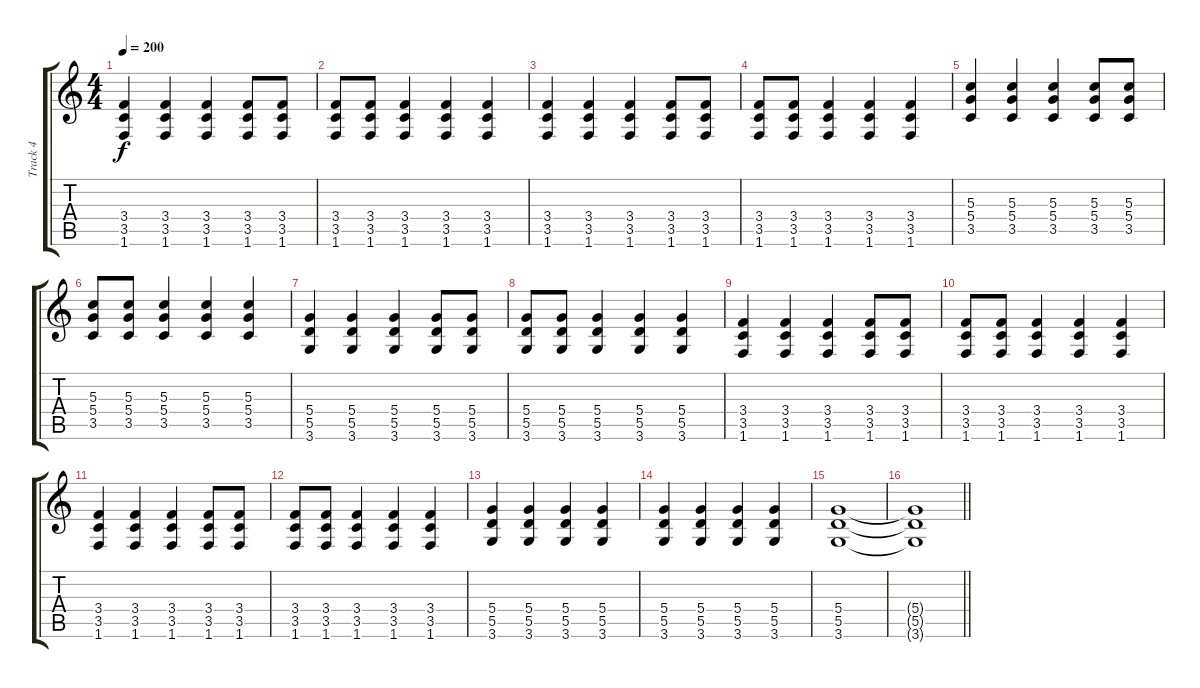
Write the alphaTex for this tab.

\track ("Track 4" "Track 4") {instrument overdrivenguitar}
\staff {score tabs}
\tuning (E4 B3 G3 D3 A2 E2) {hide}
\ts (4 4)
\tempo 200
\clef g2
\ks c
(3.4 3.5 1.6).4{dy f} (3.4 3.5 1.6).4 (3.4 3.5 1.6).4 (3.4 3.5 1.6).8 (3.4 3.5 1.6).8 |
(3.4 3.5 1.6).8 (3.4 3.5 1.6).8 (3.4 3.5 1.6).4 (3.4 3.5 1.6).4 (3.4 3.5 1.6).4 |
(3.4 3.5 1.6).4 (3.4 3.5 1.6).4 (3.4 3.5 1.6).4 (3.4 3.5 1.6).8 (3.4 3.5 1.6).8 |
(3.4 3.5 1.6).8 (3.4 3.5 1.6).8 (3.4 3.5 1.6).4 (3.4 3.5 1.6).4 (3.4 3.5 1.6).4 |
(5.3 5.4 3.5).4 (5.3 5.4 3.5).4 (5.3 5.4 3.5).4 (5.3 5.4 3.5).8 (5.3 5.4 3.5).8 |
(5.3 5.4 3.5).8 (5.3 5.4 3.5).8 (5.3 5.4 3.5).4 (5.3 5.4 3.5).4 (5.3 5.4 3.5).4 |
(5.4 5.5 3.6).4 (5.4 5.5 3.6).4 (5.4 5.5 3.6).4 (5.4 5.5 3.6).8 (5.4 5.5 3.6).8 |
(5.4 5.5 3.6).8 (5.4 5.5 3.6).8 (5.4 5.5 3.6).4 (5.4 5.5 3.6).4 (5.4 5.5 3.6).4 |
(3.4 3.5 1.6).4 (3.4 3.5 1.6).4 (3.4 3.5 1.6).4 (3.4 3.5 1.6).8 (3.4 3.5 1.6).8 |
(3.4 3.5 1.6).8 (3.4 3.5 1.6).8 (3.4 3.5 1.6).4 (3.4 3.5 1.6).4 (3.4 3.5 1.6).4 |
(3.4 3.5 1.6).4 (3.4 3.5 1.6).4 (3.4 3.5 1.6).4 (3.4 3.5 1.6).8 (3.4 3.5 1.6).8 |
(3.4 3.5 1.6).8 (3.4 3.5 1.6).8 (3.4 3.5 1.6).4 (3.4 3.5 1.6).4 (3.4 3.5 1.6).4 |
(5.4 5.5 3.6).4 (5.4 5.5 3.6).4 (5.4 5.5 3.6).4 (5.4 5.5 3.6).4 |
(5.4 5.5 3.6).4 (5.4 5.5 3.6).4 (5.4 5.5 3.6).4 (5.4 5.5 3.6).4 |
(5.4 5.5 3.6).1 |
\barLineRight lightlight
(5.4{t} 5.5{t} 3.6{t}).1
